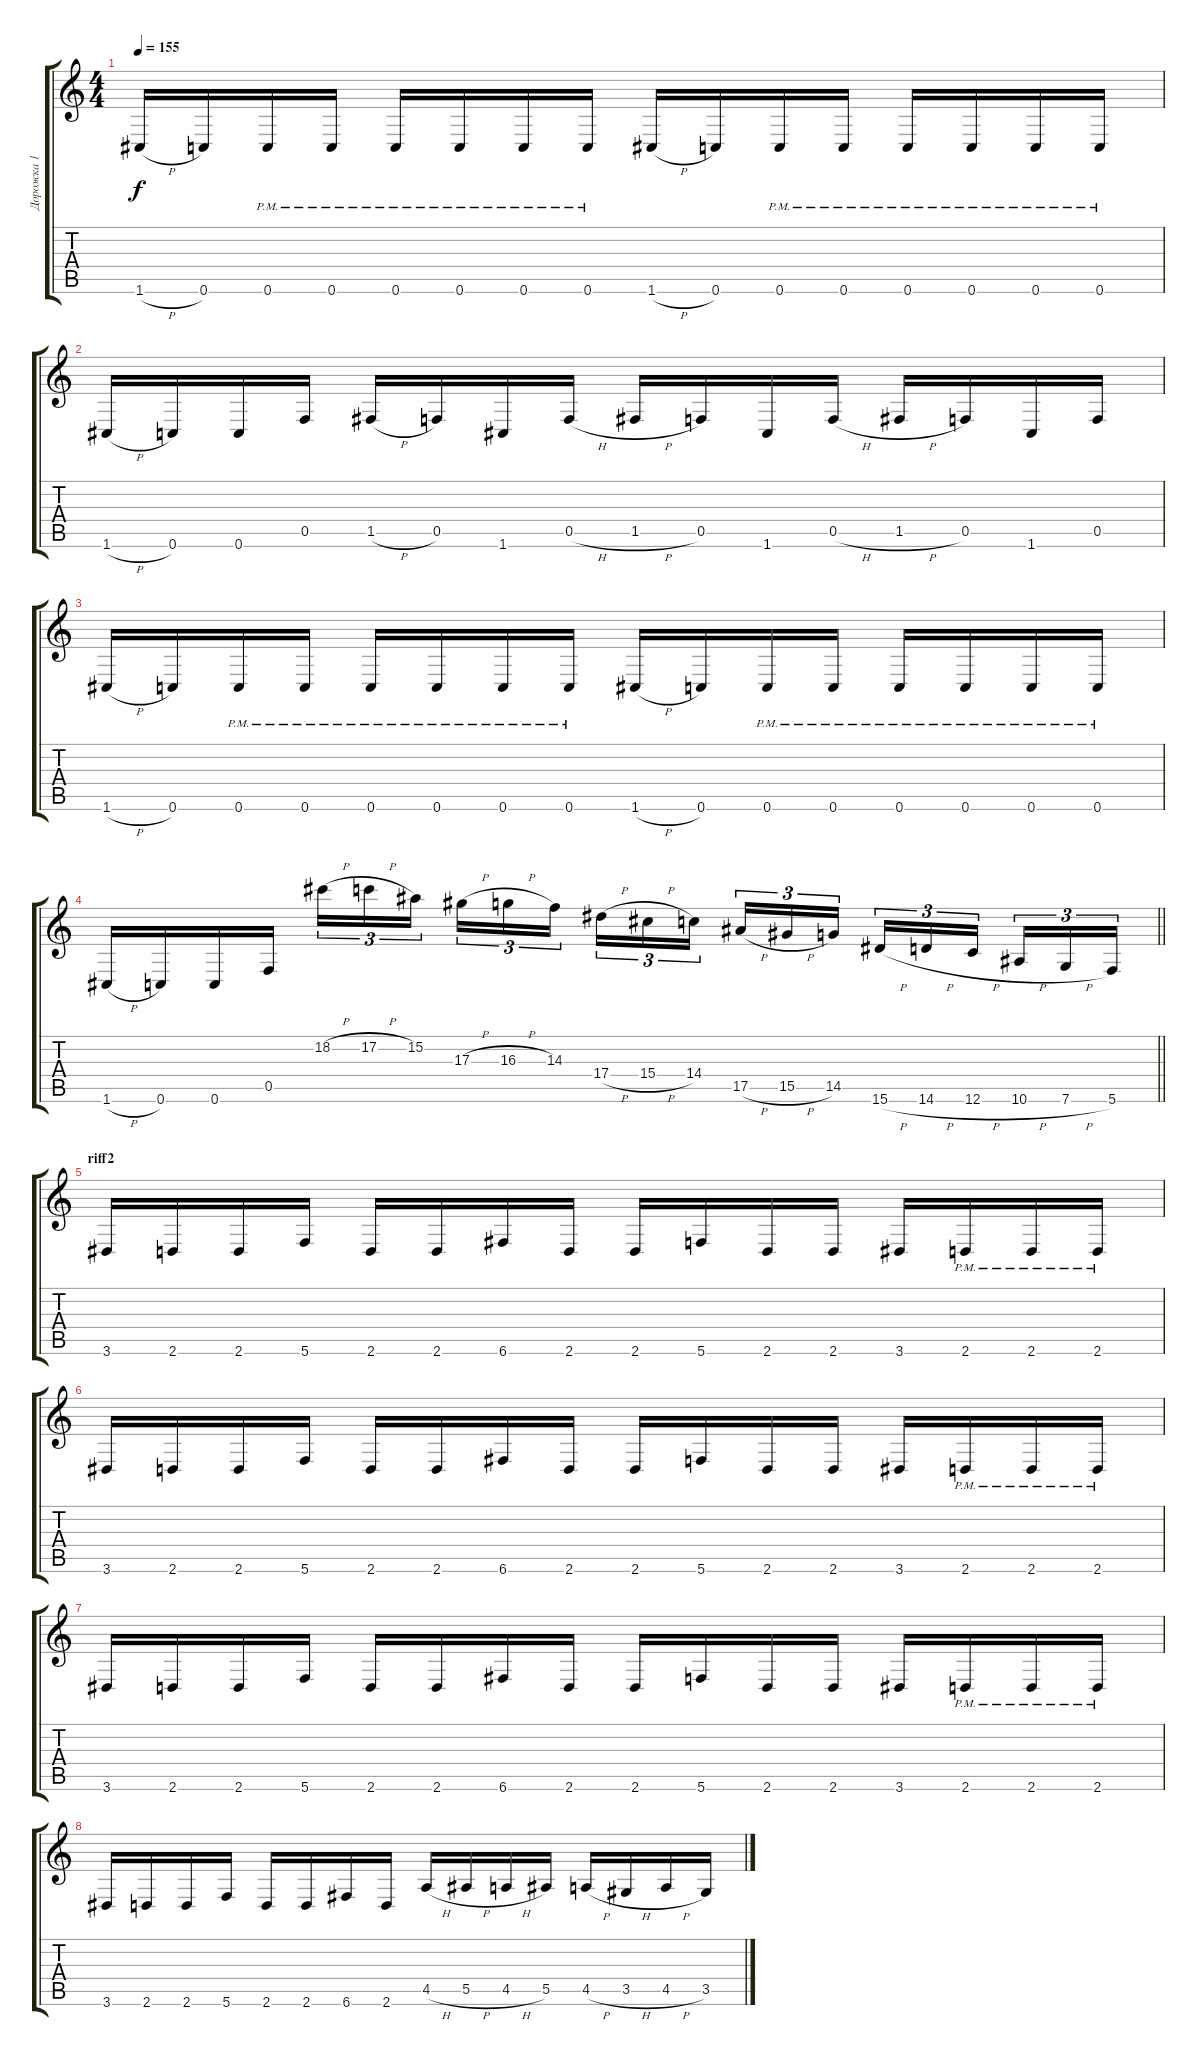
\track ("Дорожка 1" "Дорожка 1") {instrument distortionguitar}
\staff {score tabs}
\tuning (C4 G3 Eb3 Bb2 F2 C2) {hide}
\ts (4 4)
\tempo 155
\clef g2
\ks c
1.6{h}.16{dy f} 0.6.16 0.6{pm}.16 0.6{pm}.16 0.6{pm}.16 0.6{pm}.16 0.6{pm}.16 0.6{pm}.16 1.6{h}.16 0.6.16 0.6{pm}.16 0.6{pm}.16 0.6{pm}.16 0.6{pm}.16 0.6{pm}.16 0.6{pm}.16 |
1.6{h}.16 0.6.16 0.6.16 0.5.16 1.5{h}.16 0.5.16 1.6.16 0.5{h}.16 1.5{h}.16 0.5.16 1.6.16 0.5{h}.16 1.5{h}.16 0.5.16 1.6.16 0.5.16 |
1.6{h}.16 0.6.16 0.6{pm}.16 0.6{pm}.16 0.6{pm}.16 0.6{pm}.16 0.6{pm}.16 0.6{pm}.16 1.6{h}.16 0.6.16 0.6{pm}.16 0.6{pm}.16 0.6{pm}.16 0.6{pm}.16 0.6{pm}.16 0.6{pm}.16 |
\barLineRight lightlight
1.6{h}.16 0.6.16 0.6.16 0.5.16 18.2{h}.16{tu (3 2)} 17.2{h}.16{tu (3 2)} 15.2.16{tu (3 2) beam splitsecondary} 17.3{h}.16{tu (3 2)} 16.3{h}.16{tu (3 2)} 14.3.16{tu (3 2)} 17.4{h}.16{tu (3 2)} 15.4{h}.16{tu (3 2)} 14.4.16{tu (3 2) beam splitsecondary} 17.5{h}.16{tu (3 2)} 15.5{h}.16{tu (3 2)} 14.5.16{tu (3 2)} 15.6{h}.16{tu (3 2)} 14.6{h}.16{tu (3 2)} 12.6{h}.16{tu (3 2) beam splitsecondary} 10.6{h}.16{tu (3 2)} 7.6{h}.16{tu (3 2)} 5.6.16{tu (3 2)} |
\section ("" "riff2")
3.6.16 2.6.16 2.6.16 5.6.16 2.6.16 2.6.16 6.6.16 2.6.16 2.6.16 5.6.16 2.6.16 2.6.16 3.6.16 2.6{pm}.16 2.6{pm}.16 2.6{pm}.16 |
3.6.16 2.6.16 2.6.16 5.6.16 2.6.16 2.6.16 6.6.16 2.6.16 2.6.16 5.6.16 2.6.16 2.6.16 3.6.16 2.6{pm}.16 2.6{pm}.16 2.6{pm}.16 |
3.6.16 2.6.16 2.6.16 5.6.16 2.6.16 2.6.16 6.6.16 2.6.16 2.6.16 5.6.16 2.6.16 2.6.16 3.6.16 2.6{pm}.16 2.6{pm}.16 2.6{pm}.16 |
3.6.16 2.6.16 2.6.16 5.6.16 2.6.16 2.6.16 6.6.16 2.6.16 4.5{h}.16 5.5{h}.16 4.5{h}.16 5.5.16 4.5{h}.16 3.5{h}.16 4.5{h}.16 3.5.16
